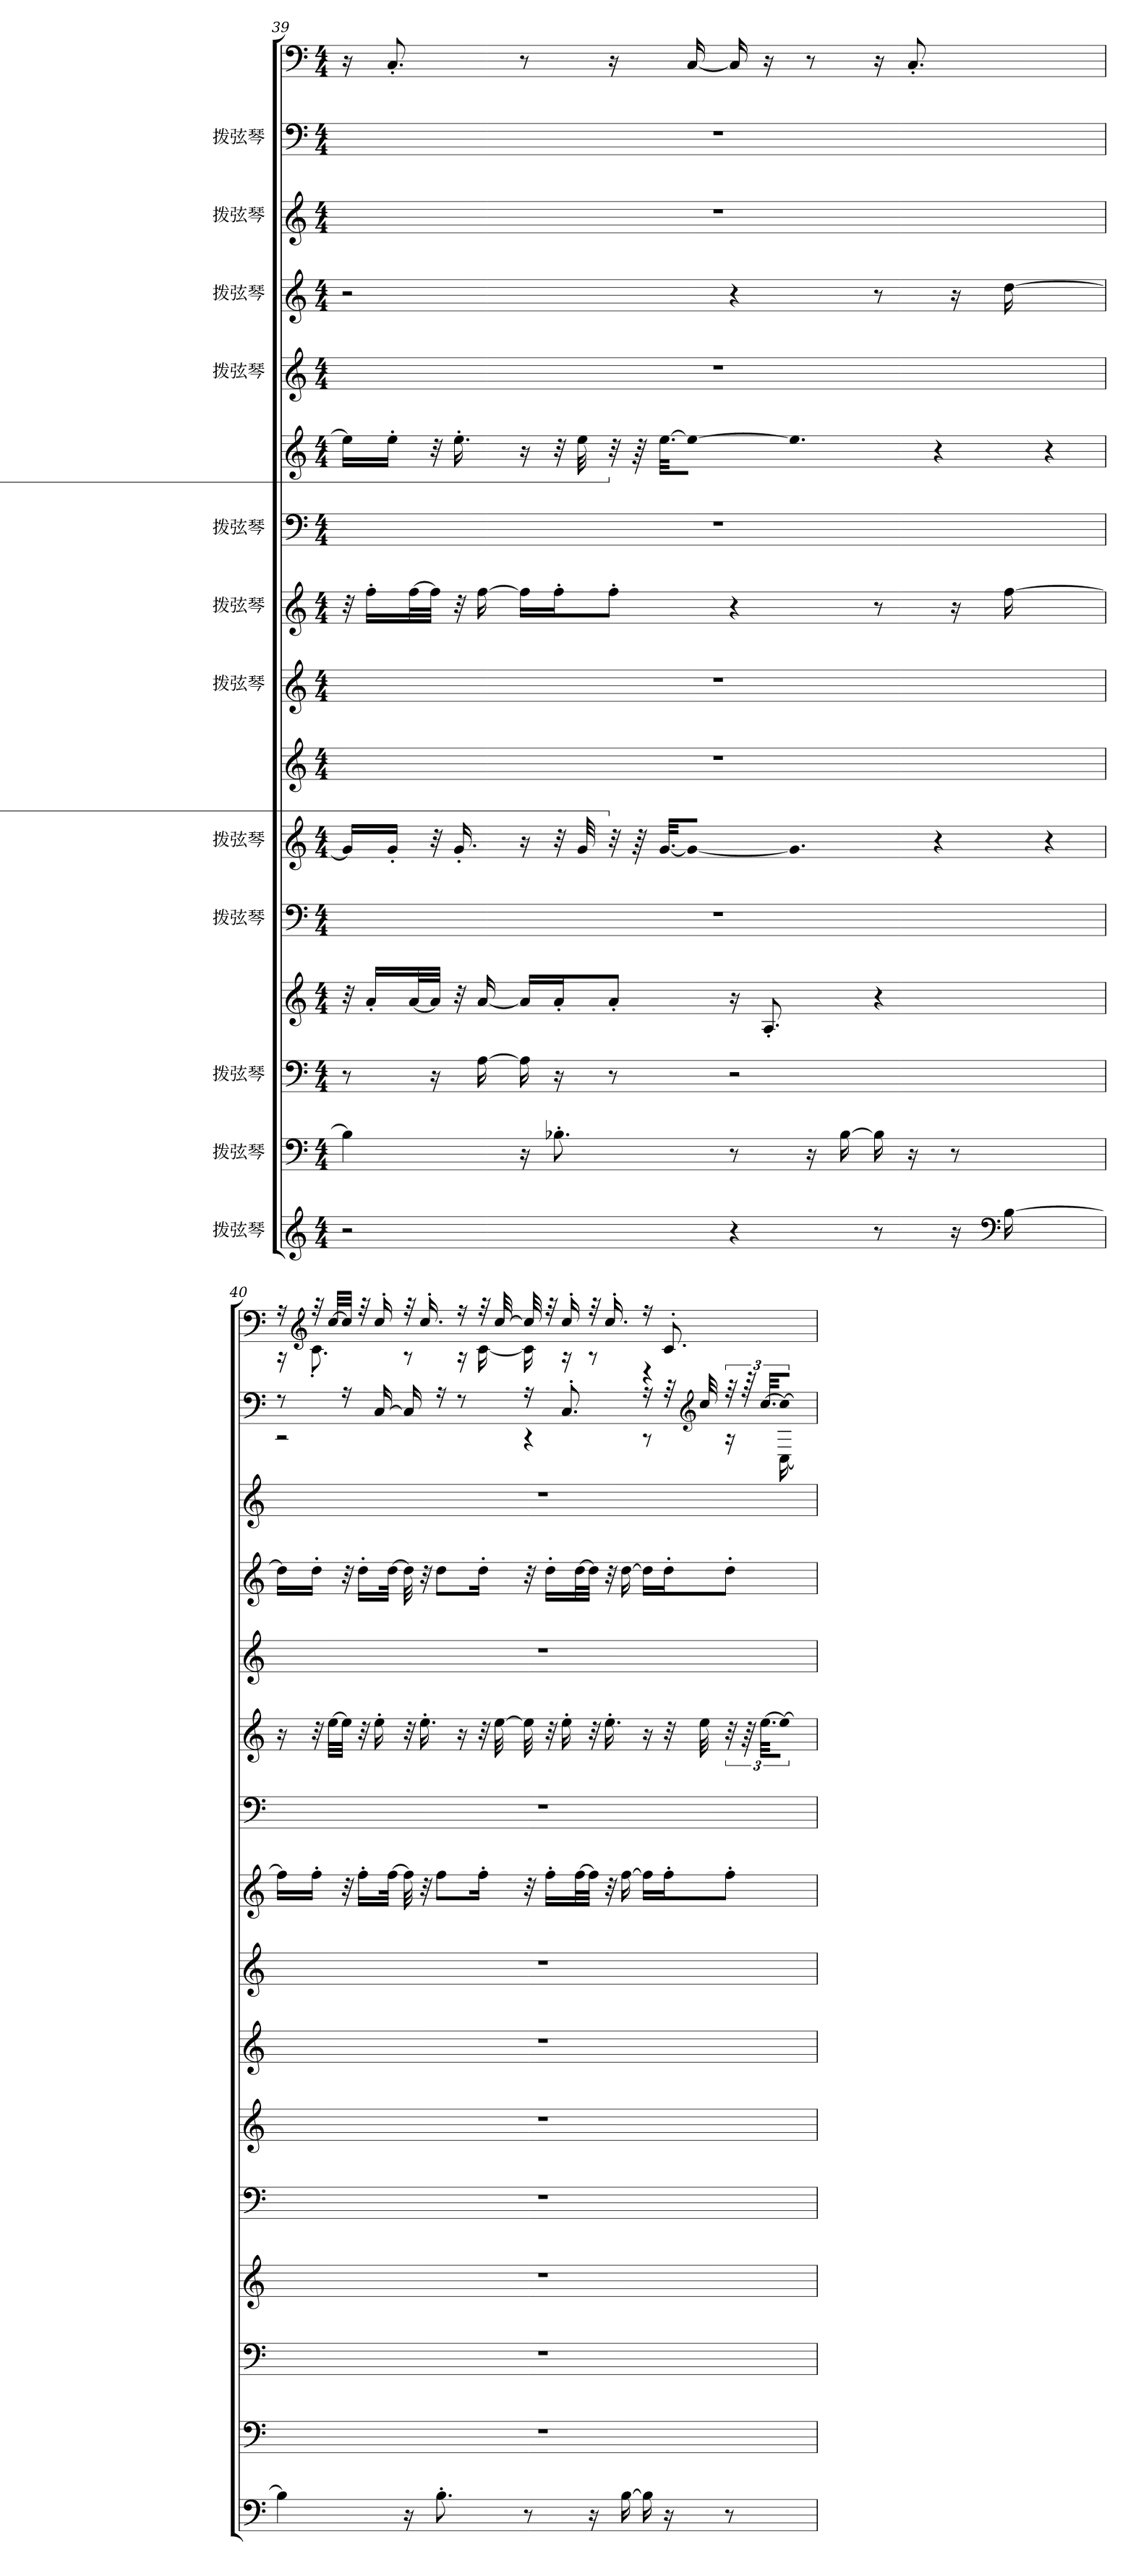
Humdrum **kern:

**kern	**kern	**kern	**kern	**kern	**kern	**kern	**kern	**kern	**kern	**kern	**kern	**kern	**kern	**kern	**kern
*part12	*part11	*part10	*part10	*part9	*part8	*part8	*part7	*part6	*part5	*part5	*part4	*part3	*part2	*part1	*part1
*staff16	*staff15	*staff14	*staff13	*staff12	*staff11	*staff10	*staff9	*staff8	*staff7	*staff6	*staff5	*staff4	*staff3	*staff2	*staff1
*I"拨弦琴	*I"拨弦琴	*I"拨弦琴	*	*I"拨弦琴	*I"拨弦琴	*	*I"拨弦琴	*I"拨弦琴	*I"拨弦琴	*	*I"拨弦琴	*I"拨弦琴	*I"拨弦琴	*I"拨弦琴	*
!!LO:PB:g=z
*clefG2	*clefF4	*clefF4	*clefG2	*clefF4	*clefG2	*clefG2	*clefG2	*clefG2	*clefF4	*clefG2	*clefG2	*clefG2	*clefG2	*clefF4	*clefF4
*k[]	*k[]	*k[]	*k[]	*k[]	*k[]	*k[]	*k[]	*k[]	*k[]	*k[]	*k[]	*k[]	*k[]	*k[]	*k[]
*M4/4	*M4/4	*M4/4	*M4/4	*M4/4	*M4/4	*M4/4	*M4/4	*M4/4	*M4/4	*M4/4	*M4/4	*M4/4	*M4/4	*M4/4	*M4/4
=39	=39	=39	=39	=39	=39	=39	=39	=39	=39	=39	=39	=39	=39	=39	=39
2r	4B-\]	8r	32r	1r	16g/LL]	1r	1r	32r	1r	16ee\LL]	1r	2r	1r	1r	16r
.	.	.	16a'/LL	.	.	.	.	16ff'\LL	.	.	.	.	.	.	.
.	.	.	.	.	16g'/JJ	.	.	.	.	16ee'\JJ	.	.	.	.	8.C'/
.	.	.	[32a/L	.	.	.	.	[32ff\L	.	.	.	.	.	.	.
.	.	16r	32a/JJJ]	.	32r	.	.	32ff\JJJ]	.	32r	.	.	.	.	.
.	.	.	32r	.	16.g'/	.	.	32r	.	16.ee'\	.	.	.	.	.
.	.	[16A\	[16a/	.	.	.	.	[16ff\	.	.	.	.	.	.	.
.	16r	16A\]	16a/LL]	.	16r	.	.	16ff\LL]	.	16r	.	.	.	.	8r
.	8.B-X'\	16r	16a'/J	.	32r	.	.	16ff'\J	.	32r	.	.	.	.	.
.	.	.	.	.	32g/	.	.	.	.	32ee\	.	.	.	.	.
.	.	8r	8a'/J	.	48r	.	.	8ff'\J	.	48r	.	.	.	.	16r
.	.	.	.	.	96r	.	.	.	.	96r	.	.	.	.	.
.	.	.	.	.	[48.g/KLL	.	.	.	.	[48.ee\KLL	.	.	.	.	.
.	.	.	.	.	16g/JJ_	.	.	.	.	16ee\JJ_	.	.	.	.	[16C/
4r	8r	2r	16r	.	8.g/]	.	.	4r	.	8.ee\]	.	4r	.	.	16C/]
.	.	.	8.A'/	.	.	.	.	.	.	.	.	.	.	.	16r
.	16r	.	.	.	.	.	.	.	.	.	.	.	.	.	8r
.	[16B-\	.	.	.	16r	.	.	.	.	16r	.	.	.	.	.
8r	16B-\]	.	4r	.	4r	.	.	8r	.	4r	.	8r	.	.	16r
.	16r	.	.	.	.	.	.	.	.	.	.	.	.	.	8.C'/
16r	8r	.	.	.	.	.	.	16r	.	.	.	16r	.	.	.
*clefF4	*	*	*	*	*	*	*	*	*	*	*	*	*	*	*
[16B\	.	.	.	.	.	.	.	[16ff\	.	.	.	[16dd\	.	.	.
!!LO:PB:g=z
=40	=40	=40	=40	=40	=40	=40	=40	=40	=40	=40	=40	=40	=40	=40	=40
*	*	*	*	*	*	*	*	*	*	*	*	*	*	*^	*^
4B\]	1r	1r	1r	1r	1r	1r	1r	16ff\LL]	1r	16r	1r	16dd\LL]	1r	8r	2r	16r	16r
*	*	*	*	*	*	*	*	*	*	*	*	*	*	*	*	*clefG2	*
.	.	.	.	.	.	.	.	16ff'\JJ	.	32r	.	16dd'\JJ	.	.	.	32r	8.c'\
.	.	.	.	.	.	.	.	.	.	[32ee\LLL	.	.	.	.	.	[32cc/LLL	.
.	.	.	.	.	.	.	.	32r	.	32ee\JJJ]	.	32r	.	16r	.	32cc/JJJ]	.
.	.	.	.	.	.	.	.	16ff'\LL	.	32r	.	16dd'\LL	.	.	.	32r	.
.	.	.	.	.	.	.	.	.	.	16ee'\	.	.	.	[16C/	.	16cc'/	.
.	.	.	.	.	.	.	.	[32ff\JJk	.	.	.	[32dd\JJk	.	.	.	.	.
16r	.	.	.	.	.	.	.	32ff\]	.	32r	.	32dd\]	.	16C/]	.	32r	8r
.	.	.	.	.	.	.	.	32r	.	16.ee'\	.	32r	.	.	.	16.cc'/	.
8.B'\	.	.	.	.	.	.	.	8ff\L	.	.	.	8dd\L	.	16r	.	.	.
.	.	.	.	.	.	.	.	.	.	16r	.	.	.	8r	.	16r	16r
.	.	.	.	.	.	.	.	16ff'\Jk	.	32r	.	16dd'\Jk	.	.	.	32r	[16c\
.	.	.	.	.	.	.	.	.	.	[32ee\	.	.	.	.	.	[32cc/	.
8r	.	.	.	.	.	.	.	32r	.	32ee\]	.	32r	.	16r	4r	32cc/]	16c\]
.	.	.	.	.	.	.	.	16ff'\LL	.	32r	.	16dd'\LL	.	.	.	32r	.
.	.	.	.	.	.	.	.	.	.	16ee'\	.	.	.	8.C'/	.	16cc'/	16r
.	.	.	.	.	.	.	.	[32ff\L	.	.	.	[32dd\L	.	.	.	.	.
16r	.	.	.	.	.	.	.	32ff\JJJ]	.	32r	.	32dd\JJJ]	.	.	.	32r	8r
.	.	.	.	.	.	.	.	32r	.	16.ee'\	.	32r	.	.	.	16.cc'/	.
[16B\	.	.	.	.	.	.	.	[16ff\	.	.	.	[16dd\	.	.	.	.	.
16B\]	.	.	.	.	.	.	.	16ff\LL]	.	16r	.	16dd\LL]	.	16r	8r	16r	4r
16r	.	.	.	.	.	.	.	16ff'\J	.	32r	.	16dd'\J	.	32r	.	8.c'/	.
*	*	*	*	*	*	*	*	*	*	*	*	*	*	*clefG2	*	*	*
.	.	.	.	.	.	.	.	.	.	32ee\	.	.	.	32cc/	.	.	.
8r	.	.	.	.	.	.	.	8ff'\J	.	48r	.	8dd'\J	.	48r	16r	.	.
.	.	.	.	.	.	.	.	.	.	96r	.	.	.	96r	.	.	.
.	.	.	.	.	.	.	.	.	.	[48.ee\KLL	.	.	.	[48.cc/KLL	.	.	.
.	.	.	.	.	.	.	.	.	.	16ee\JJ_	.	.	.	16cc/JJ_	[16C\	.	.
*	*	*	*	*	*	*	*	*	*	*	*	*	*	*v	*v	*	*
*	*	*	*	*	*	*	*	*	*	*	*	*	*	*	*v	*v
=	=	=	=	=	=	=	=	=	=	=	=	=	=	=	=
*-	*-	*-	*-	*-	*-	*-	*-	*-	*-	*-	*-	*-	*-	*-	*-
